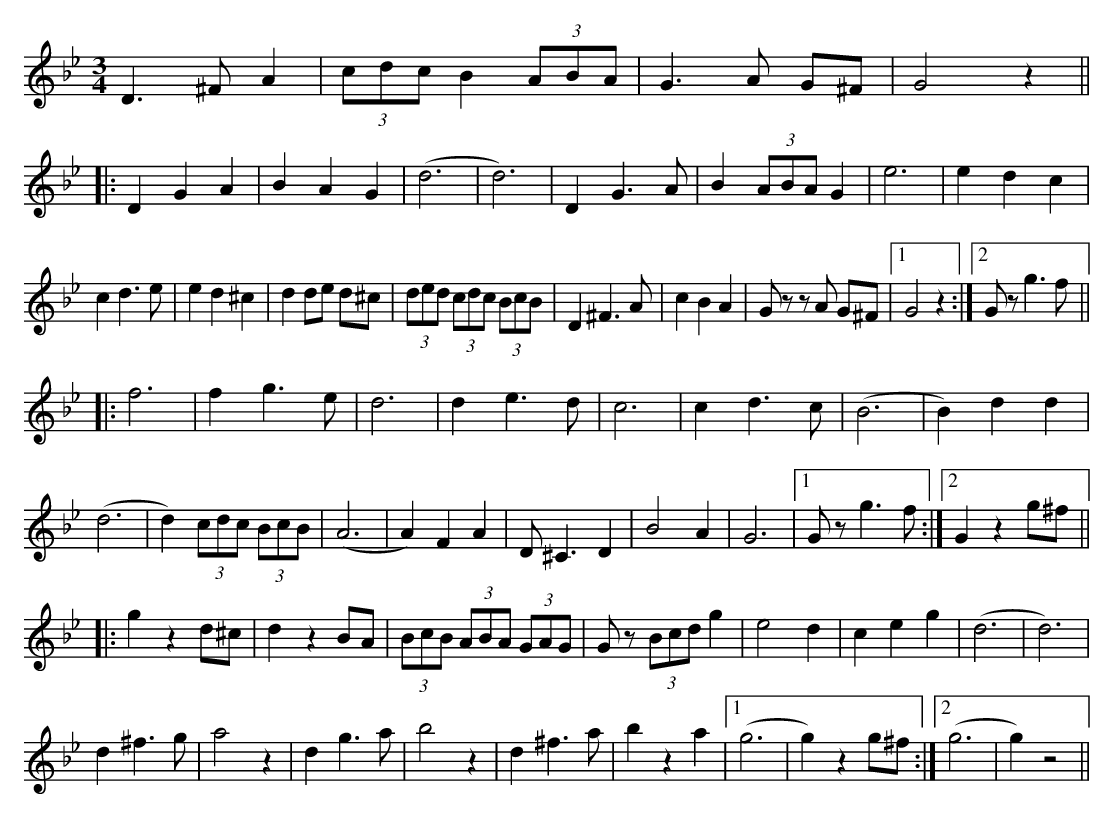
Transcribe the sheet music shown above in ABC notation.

X:1
M:3/4
K:Gmin
 D3 ^F A2|(3cdc B2 (3ABA|G3 A G^F|G4 z2||
|:D2 G2 A2|B2 A2 G2|(d6|d6)|D2 G3 A|B2 (3ABA G2|e6|e2 d2 c2|
c2 d3 e|e2 d2 ^c2|d2 de d^c|(3ded (3cdc (3BcB|D2 ^F3 A|c2 B2 A2|Gz zA G^F|1 G4 z2:|2 Gz g3 f||
|:f6|f2 g3 e|d6|d2 e3 d|c6|c2 d3 c|(B6|B2) d2 d2|
(d6|d2) (3cdc (3BcB|(A6|A2) F2 A2|D ^C3 D2|B4 A2|G6|1 Gz g3 f:|2 G2 z2 g^f||
|:g2 z2 d^c|d2 z2 BA|(3BcB (3ABA (3GAG|Gz (3Bcd g2|e4 d2|c2 e2 g2|(d6|d6)|
d2 ^f3 g|a4 z2|d2 g3 a|b4 z2|d2 ^f3 a|b2 z2 a2|1 (g6|g2) z2 g^f:|2 (g6|g2) z4||
